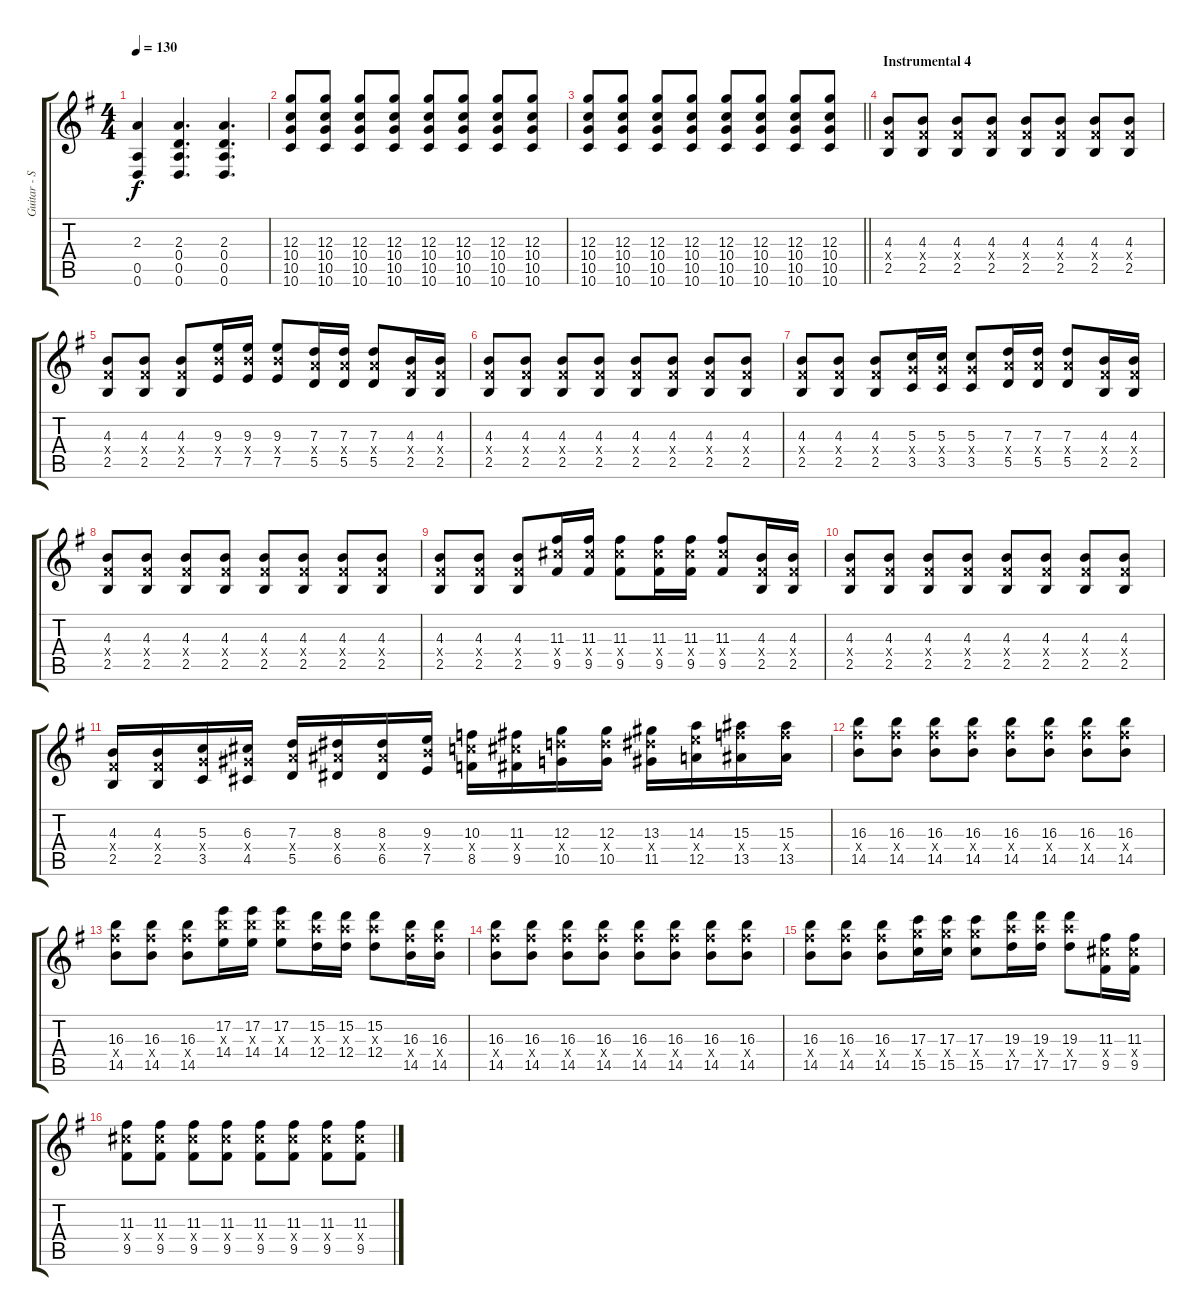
\track ("Guitar - Simon Neil" "Guitar - S") {instrument electricguitarclean}
\staff {score tabs}
\tuning (E4 B3 G3 D3 A2 D2) {hide}
\ts (4 4)
\tempo 130
\clef g2
\ks g
(2.3{t} 0.5{t} 0.6{t}).4{dy f} (2.3 0.4 0.5 0.6).4{d} (2.3 0.4 0.5 0.6).4{d} |
(12.3 10.4 10.5 10.6).8 (12.3 10.4 10.5 10.6).8 (12.3 10.4 10.5 10.6).8 (12.3 10.4 10.5 10.6).8 (12.3 10.4 10.5 10.6).8 (12.3 10.4 10.5 10.6).8 (12.3 10.4 10.5 10.6).8 (12.3 10.4 10.5 10.6).8 |
\barLineRight lightlight
(12.3 10.4 10.5 10.6).8 (12.3 10.4 10.5 10.6).8 (12.3 10.4 10.5 10.6).8 (12.3 10.4 10.5 10.6).8 (12.3 10.4 10.5 10.6).8 (12.3 10.4 10.5 10.6).8 (12.3 10.4 10.5 10.6).8 (12.3 10.4 10.5 10.6).8 |
\section ("" "Instrumental 4")
(4.3 4.4{x} 2.5).8 (4.3 4.4{x} 2.5).8 (4.3 4.4{x} 2.5).8 (4.3 4.4{x} 2.5).8 (4.3 4.4{x} 2.5).8 (4.3 4.4{x} 2.5).8 (4.3 4.4{x} 2.5).8 (4.3 4.4{x} 2.5).8 |
(4.3 4.4{x} 2.5).8 (4.3 4.4{x} 2.5).8 (4.3 4.4{x} 2.5).8 (9.3 9.4{x} 7.5).16 (9.3 9.4{x} 7.5).16 (9.3 9.4{x} 7.5).8 (7.3 7.4{x} 5.5).16 (7.3 7.4{x} 5.5).16 (7.3 7.4{x} 5.5).8 (4.3 4.4{x} 2.5).16 (4.3 4.4{x} 2.5).16 |
(4.3 4.4{x} 2.5).8 (4.3 4.4{x} 2.5).8 (4.3 4.4{x} 2.5).8 (4.3 4.4{x} 2.5).8 (4.3 4.4{x} 2.5).8 (4.3 4.4{x} 2.5).8 (4.3 4.4{x} 2.5).8 (4.3 4.4{x} 2.5).8 |
(4.3 4.4{x} 2.5).8 (4.3 4.4{x} 2.5).8 (4.3 4.4{x} 2.5).8 (5.3 5.4{x} 3.5).16 (5.3 5.4{x} 3.5).16 (5.3 5.4{x} 3.5).8 (7.3 7.4{x} 5.5).16 (7.3 7.4{x} 5.5).16 (7.3 7.4{x} 5.5).8 (4.3 4.4{x} 2.5).16 (4.3 4.4{x} 2.5).16 |
(4.3 4.4{x} 2.5).8 (4.3 4.4{x} 2.5).8 (4.3 4.4{x} 2.5).8 (4.3 4.4{x} 2.5).8 (4.3 4.4{x} 2.5).8 (4.3 4.4{x} 2.5).8 (4.3 4.4{x} 2.5).8 (4.3 4.4{x} 2.5).8 |
(4.3 4.4{x} 2.5).8 (4.3 4.4{x} 2.5).8 (4.3 4.4{x} 2.5).8 (11.3 11.4{x} 9.5).16 (11.3 11.4{x} 9.5).16 (11.3 11.4{x} 9.5).8 (11.3 11.4{x} 9.5).16 (11.3 11.4{x} 9.5).16 (11.3 11.4{x} 9.5).8 (4.3 4.4{x} 2.5).16 (4.3 4.4{x} 2.5).16 |
(4.3 4.4{x} 2.5).8 (4.3 4.4{x} 2.5).8 (4.3 4.4{x} 2.5).8 (4.3 4.4{x} 2.5).8 (4.3 4.4{x} 2.5).8 (4.3 4.4{x} 2.5).8 (4.3 4.4{x} 2.5).8 (4.3 4.4{x} 2.5).8 |
(4.3 4.4{x} 2.5).16 (4.3 4.4{x} 2.5).16 (5.3 5.4{x} 3.5).16 (6.3 6.4{x} 4.5).16 (7.3 7.4{x} 5.5).16 (8.3 8.4{x} 6.5).16 (8.3 8.4{x} 6.5).16 (9.3 9.4{x} 7.5).16 (10.3 10.4{x} 8.5).16 (11.3 11.4{x} 9.5).16 (12.3 12.4{x} 10.5).16 (12.3 12.4{x} 10.5).16 (13.3 13.4{x} 11.5).16 (14.3 14.4{x} 12.5).16 (15.3 15.4{x} 13.5).16 (15.3 15.4{x} 13.5).16 |
(16.3 16.4{x} 14.5).8 (16.3 16.4{x} 14.5).8 (16.3 16.4{x} 14.5).8 (16.3 16.4{x} 14.5).8 (16.3 16.4{x} 14.5).8 (16.3 16.4{x} 14.5).8 (16.3 16.4{x} 14.5).8 (16.3 16.4{x} 14.5).8 |
(16.3 16.4{x} 14.5).8 (16.3 16.4{x} 14.5).8 (16.3 16.4{x} 14.5).8 (17.2 16.3{x} 14.4).16 (17.2 16.3{x} 14.4).16 (17.2 16.3{x} 14.4).8 (15.2 14.3{x} 12.4).16 (15.2 14.3{x} 12.4).16 (15.2 14.3{x} 12.4).8 (16.3 16.4{x} 14.5).16 (16.3 16.4{x} 14.5).16 |
(16.3 16.4{x} 14.5).8 (16.3 16.4{x} 14.5).8 (16.3 16.4{x} 14.5).8 (16.3 16.4{x} 14.5).8 (16.3 16.4{x} 14.5).8 (16.3 16.4{x} 14.5).8 (16.3 16.4{x} 14.5).8 (16.3 16.4{x} 14.5).8 |
(16.3 16.4{x} 14.5).8 (16.3 16.4{x} 14.5).8 (16.3 16.4{x} 14.5).8 (17.3 17.4{x} 15.5).16 (17.3 17.4{x} 15.5).16 (17.3 17.4{x} 15.5).8 (19.3 19.4{x} 17.5).16 (19.3 19.4{x} 17.5).16 (19.3 19.4{x} 17.5).8 (11.3 11.4{x} 9.5).16 (11.3 11.4{x} 9.5).16 |
(11.3 11.4{x} 9.5).8 (11.3 11.4{x} 9.5).8 (11.3 11.4{x} 9.5).8 (11.3 11.4{x} 9.5).8 (11.3 11.4{x} 9.5).8 (11.3 11.4{x} 9.5).8 (11.3 11.4{x} 9.5).8 (11.3 11.4{x} 9.5).8
